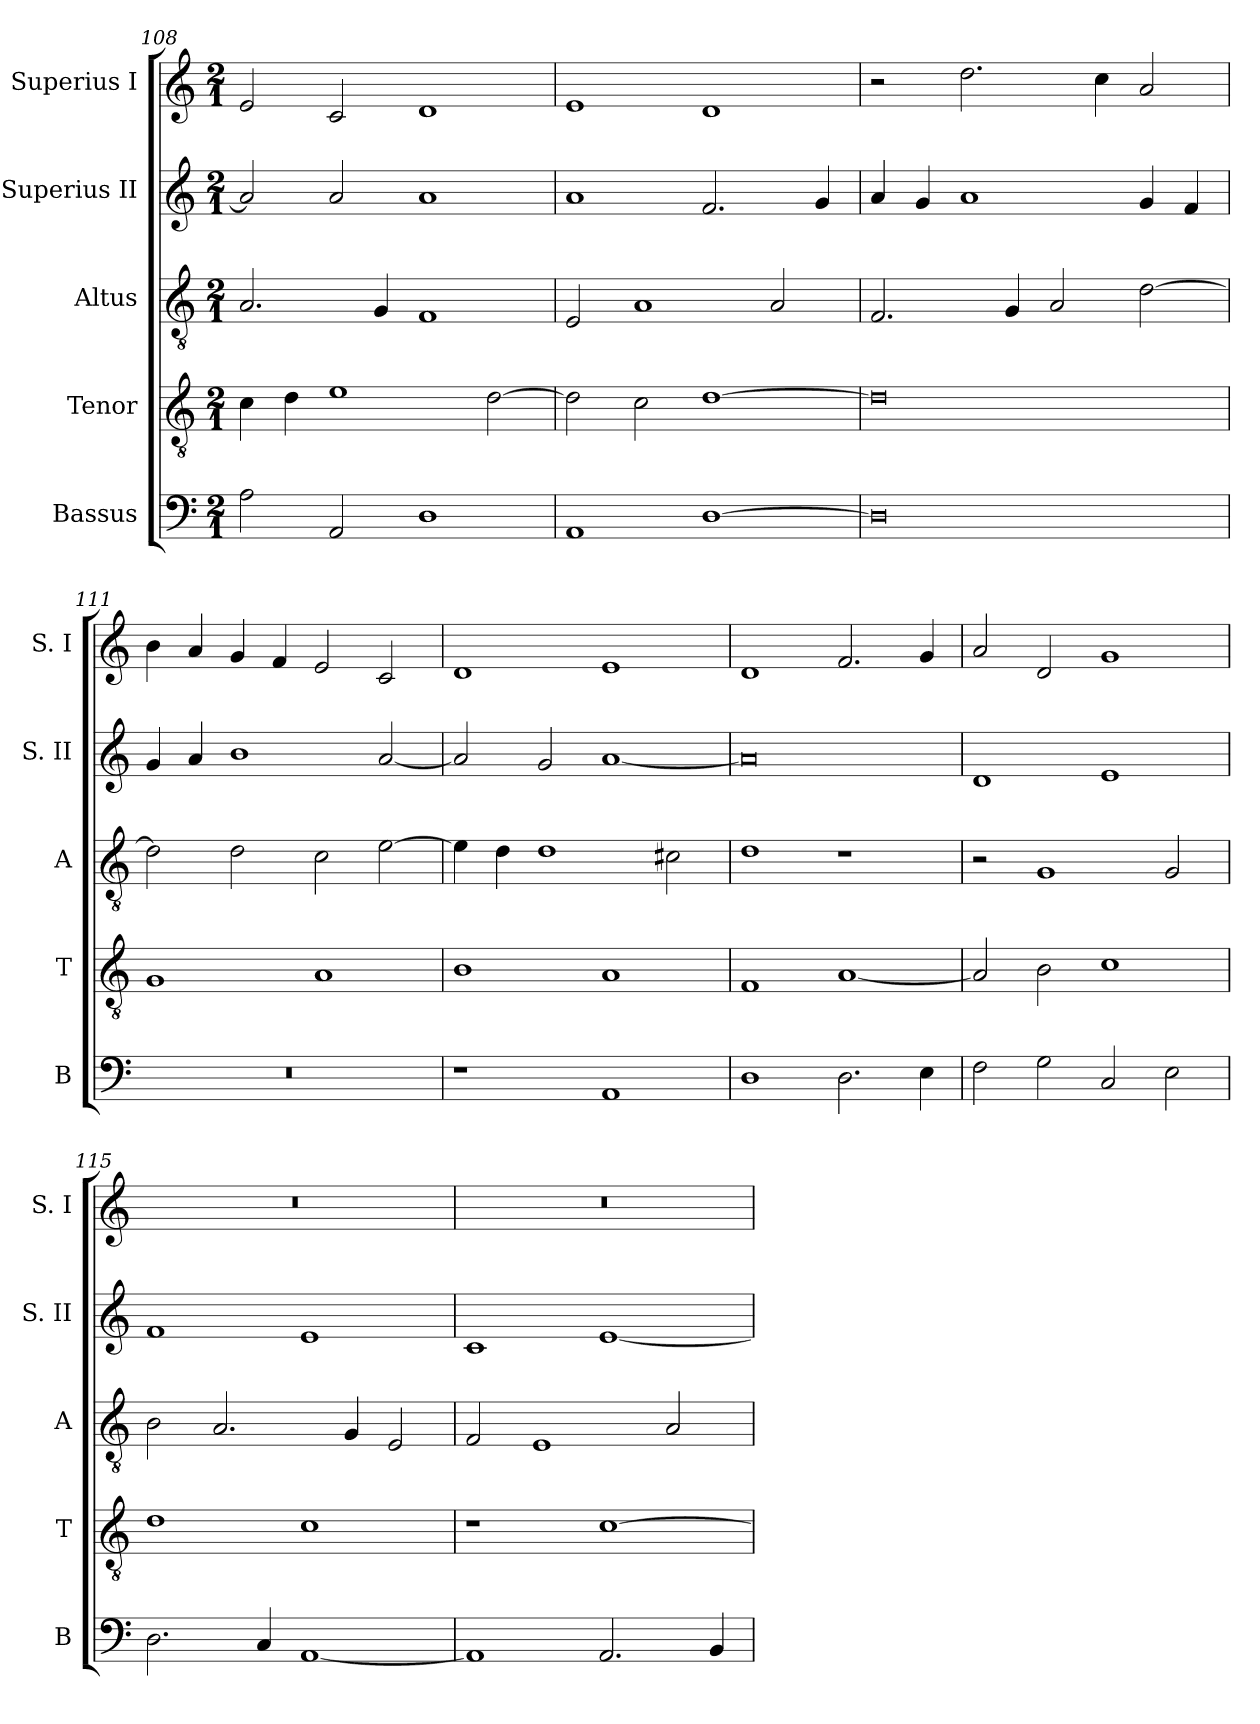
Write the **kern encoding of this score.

**kern	**kern	**kern	**kern	**kern
*part5	*part4	*part3	*part2	*part1
*staff5	*staff4	*staff3	*staff2	*staff1
*I"Bassus	*I"Tenor	*I"Altus	*I"Superius II	*I"Superius I
*I'B	*I'T	*I'A	*I'S. II	*I'S. I
*clefF4	*clefGv2	*clefGv2	*clefG2	*clefG2
*k[]	*k[]	*k[]	*k[]	*k[]
*C:	*C:	*C:	*C:	*C:
*M2/1	*M2/1	*M2/1	*M2/1	*M2/1
=108	=108	=108	=108	=108
2A	4c	2.A	2a]	2e
.	4d	.	.	.
2AA	1e	.	2a	2c
.	.	4G	.	.
1D	.	1F	1a	1d
.	[2d	.	.	.
=109	=109	=109	=109	=109
1AA	2d]	2E	1a	1e
.	2c	1A	.	.
[1D	[1d	.	2.f	1d
.	.	2A	.	.
.	.	.	4g	.
=110	=110	=110	=110	=110
0D]	0d]	2.F	4a	2r
.	.	.	4g	.
.	.	.	1a	2.dd
.	.	4G	.	.
.	.	2A	.	.
.	.	.	.	4cc
.	.	[2d	4g	2a
.	.	.	4f	.
=111	=111	=111	=111	=111
0r	1G	2d]	4g	4b
.	.	.	4a	4a
.	.	2d	1b	4g
.	.	.	.	4f
.	1A	2c	.	2e
.	.	[2e	[2a	2c
=112	=112	=112	=112	=112
1r	1B	4e]	2a]	1d
.	.	4d	.	.
.	.	1d	2g	.
1AA	1A	.	[1a	1e
.	.	2c#X	.	.
=113	=113	=113	=113	=113
1D	1F	1d	0a]	1d
2.D	[1A	1r	.	2.f
4E	.	.	.	4g
=114	=114	=114	=114	=114
2F	2A]	2r	1d	2a
2G	2B	1G	.	2d
2C	1c	.	1e	1g
2E	.	2G	.	.
=115	=115	=115	=115	=115
2.D	1d	2B	1f	0r
.	.	2.A	.	.
4C	.	.	.	.
[1AA	1c	.	1e	.
.	.	4G	.	.
.	.	2E	.	.
=116	=116	=116	=116	=116
1AA]	1r	2F	1c	0r
.	.	1E	.	.
2.AA	[1c	.	[1e	.
.	.	2A	.	.
4BB	.	.	.	.
=	=	=	=	=
*-	*-	*-	*-	*-
